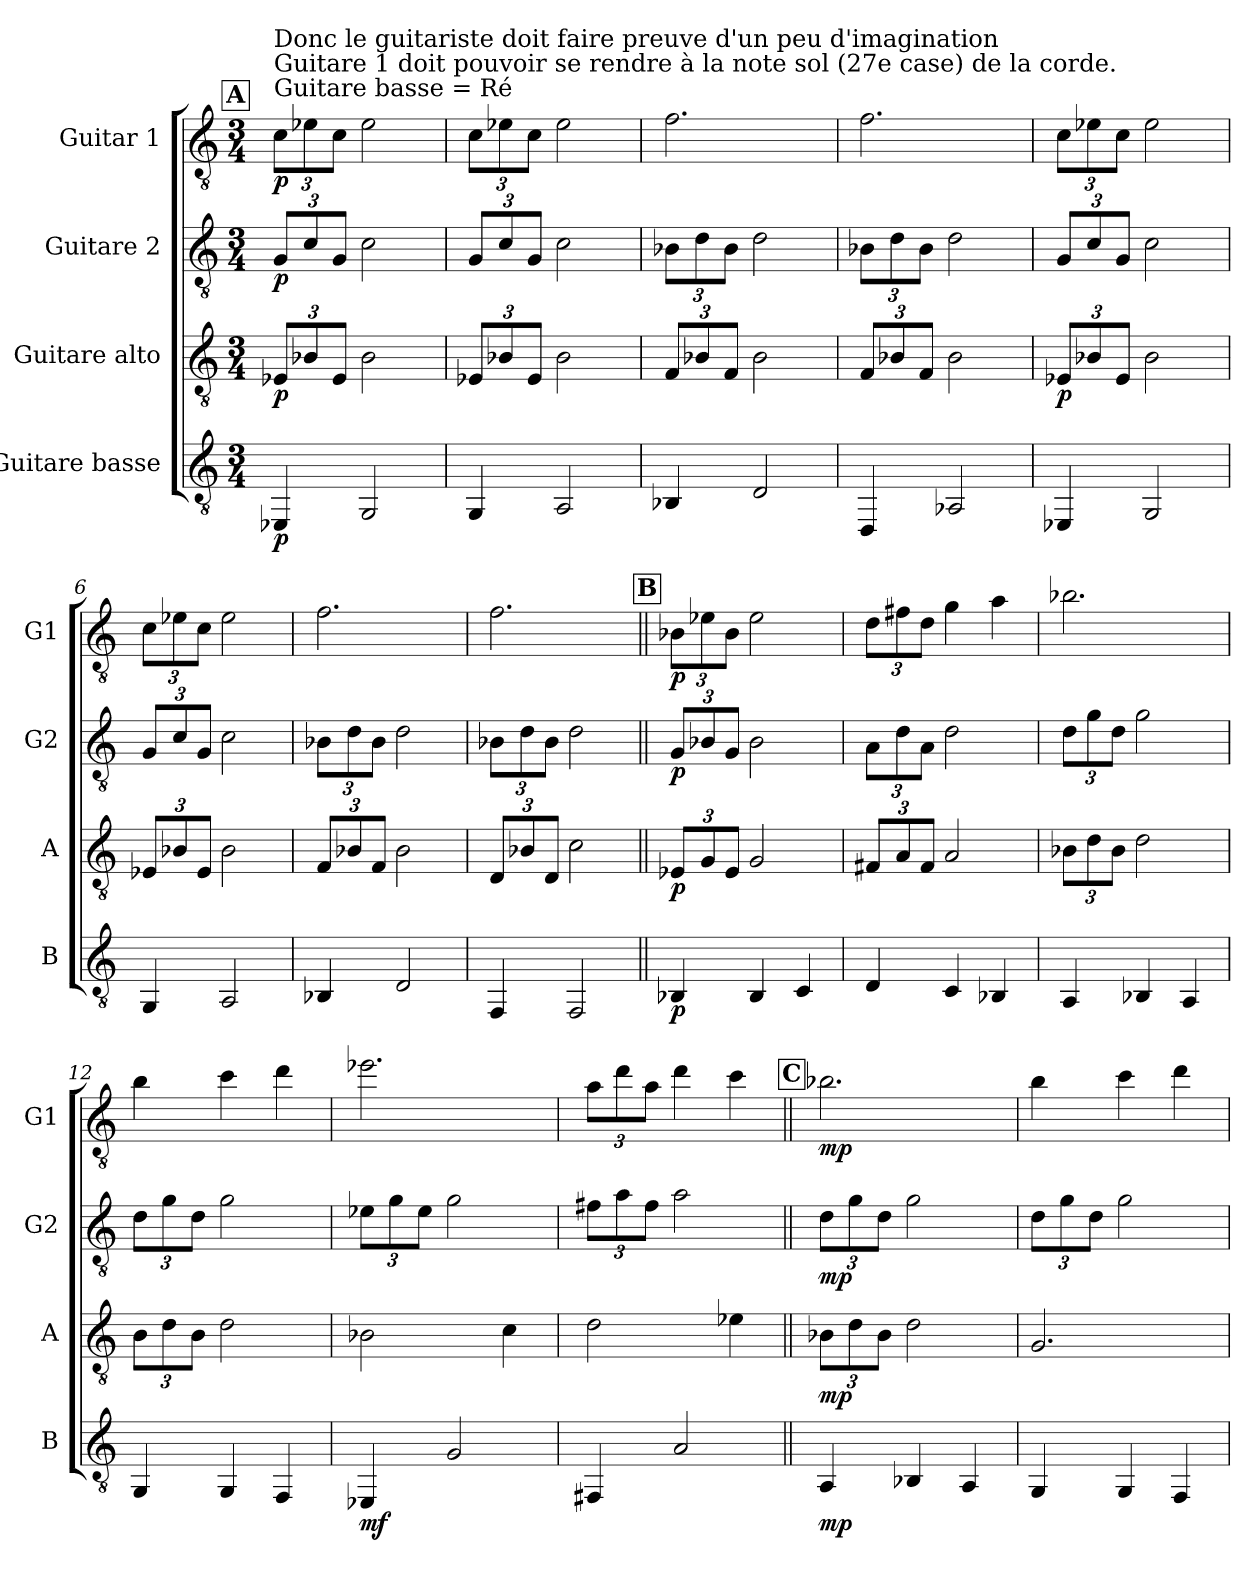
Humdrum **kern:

**kern	**dynam	**kern	**dynam	**kern	**dynam	**kern	**dynam
*part4	*part4	*part3	*part3	*part2	*part2	*part1	*part1
*staff4	*staff4	*staff3	*staff3	*staff2	*staff2	*staff1	*staff1
*I"Guitare basse	*	*I"Guitare alto	*	*I"Guitare 2	*	*I"Guitar 1	*
*I'B	*	*I'A	*	*I'G2	*	*I'G1	*
*clefGv2	*	*clefGv2	*	*clefGv2	*	*clefGv2	*
*k[]	*	*k[]	*	*k[]	*	*k[]	*
*M3/4	*	*M3/4	*	*M3/4	*	*M3/4	*
*MM80	*	*MM80	*	*MM80	*	*MM80	*
*	*	*Xbrackettup	*	*Xbrackettup	*	*Xbrackettup	*
!!LO:REH:place=s1:a:B:fs=14:t=A
=1	=1	=1	=1	=1	=1	=1	=1
!	!	!	!	!	!	!LO:TX:a:t=Guitare basse       = Ré	!
!	!	!	!	!	!	!LO:TX:a:t=Guitare 1 doit pouvoir se rendre à la note sol (27e case) de la corde.	!
!	!	!	!	!	!	!LO:TX:a:t=Donc le guitariste doit faire preuve d'un peu d'imagination	!
!	!LO:DY:b	!	!LO:DY:b	!	!LO:DY:b	!	!LO:DY:b
4EE-X/	p	12E-X/L	p	12G/L	p	12c\L	p
.	.	12B-X/	.	12c/	.	12e-X\	.
.	.	12E-/J	.	12G/J	.	12c\J	.
2GG/	.	2B-\	.	2c\	.	2e-\	.
=2	=2	=2	=2	=2	=2	=2	=2
4GG/	.	12E-X/L	.	12G/L	.	12c\L	.
.	.	12B-X/	.	12c/	.	12e-X\	.
.	.	12E-/J	.	12G/J	.	12c\J	.
2AA/	.	2B-\	.	2c\	.	2e-\	.
=3	=3	=3	=3	=3	=3	=3	=3
4BB-X/	.	12F/L	.	12B-X\L	.	2.f\	.
.	.	12B-X/	.	12d\	.	.	.
.	.	12F/J	.	12B-\J	.	.	.
2D/	.	2B-\	.	2d\	.	.	.
=4	=4	=4	=4	=4	=4	=4	=4
4DD/	.	12F/L	.	12B-X\L	.	2.f\	.
.	.	12B-X/	.	12d\	.	.	.
.	.	12F/J	.	12B-\J	.	.	.
2AA-X/	.	2B-\	.	2d\	.	.	.
=5	=5	=5	=5	=5	=5	=5	=5
!	!	!	!LO:DY:b	!	!	!	!
4EE-X/	.	12E-X/L	p	12G/L	.	12c\L	.
.	.	12B-X/	.	12c/	.	12e-X\	.
.	.	12E-/J	.	12G/J	.	12c\J	.
2GG/	.	2B-\	.	2c\	.	2e-\	.
=6	=6	=6	=6	=6	=6	=6	=6
4GG/	.	12E-X/L	.	12G/L	.	12c\L	.
.	.	12B-X/	.	12c/	.	12e-X\	.
.	.	12E-/J	.	12G/J	.	12c\J	.
2AA/	.	2B-\	.	2c\	.	2e-\	.
!!LO:LB:g=z
=7	=7	=7	=7	=7	=7	=7	=7
4BB-X/	.	12F/L	.	12B-X\L	.	2.f\	.
.	.	12B-X/	.	12d\	.	.	.
.	.	12F/J	.	12B-\J	.	.	.
2D/	.	2B-\	.	2d\	.	.	.
=8	=8	=8	=8	=8	=8	=8	=8
4FF/	.	12D/L	.	12B-X\L	.	2.f\	.
.	.	12B-X/	.	12d\	.	.	.
.	.	12D/J	.	12B-\J	.	.	.
2FF/	.	2c\	.	2d\	.	.	.
!!LO:REH:place=s1:a:B:fs=14:t=B
=9||	=9||	=9||	=9||	=9||	=9||	=9||	=9||
!	!LO:DY:b	!	!LO:DY:b	!	!LO:DY:b	!	!LO:DY:b
4BB-X/	p	12E-X/L	p	12G/L	p	12B-X\L	p
.	.	12G/	.	12B-X/	.	12e-X\	.
.	.	12E-/J	.	12G/J	.	12B-\J	.
4BB-/	.	2G/	.	2B-\	.	2e-\	.
4C/	.	.	.	.	.	.	.
=10	=10	=10	=10	=10	=10	=10	=10
4D/	.	12F#X/L	.	12A\L	.	12d\L	.
.	.	12A/	.	12d\	.	12f#X\	.
.	.	12F#/J	.	12A\J	.	12d\J	.
4C/	.	2A/	.	2d\	.	4g\	.
4BB-X/	.	.	.	.	.	4a\	.
=11	=11	=11	=11	=11	=11	=11	=11
4AA/	.	12B-X\L	.	12d\L	.	2.b-X\	.
.	.	12d\	.	12g\	.	.	.
.	.	12B-\J	.	12d\J	.	.	.
4BB-X/	.	2d\	.	2g\	.	.	.
4AA/	.	.	.	.	.	.	.
=12	=12	=12	=12	=12	=12	=12	=12
4GG/	.	12B\L	.	12d\L	.	4b\	.
.	.	12d\	.	12g\	.	.	.
.	.	12B\J	.	12d\J	.	.	.
4GG/	.	2d\	.	2g\	.	4cc\	.
4FF/	.	.	.	.	.	4dd\	.
!!LO:PB:g=z
=13	=13	=13	=13	=13	=13	=13	=13
!	!LO:DY:b	!	!	!	!	!	!
4EE-X/	mf	2B-X\	.	12e-X\L	.	2.ee-X\	.
.	.	.	.	12g\	.	.	.
.	.	.	.	12e-\J	.	.	.
2G/	.	.	.	2g\	.	.	.
.	.	4c\	.	.	.	.	.
=14	=14	=14	=14	=14	=14	=14	=14
4FF#X/	.	2d\	.	12f#X\L	.	12a\L	.
.	.	.	.	12a\	.	12dd\	.
.	.	.	.	12f#\J	.	12a\J	.
2A/	.	.	.	2a\	.	4dd\	.
.	.	4e-X\	.	.	.	4cc\	.
!!LO:REH:place=s1:a:B:fs=14:t=C
=15||	=15||	=15||	=15||	=15||	=15||	=15||	=15||
!	!LO:DY:b	!	!LO:DY:b	!	!LO:DY:b	!	!LO:DY:b
4AA/	mp	12B-X\L	mp	12d\L	mp	2.b-X\	mp
.	.	12d\	.	12g\	.	.	.
.	.	12B-\J	.	12d\J	.	.	.
4BB-X/	.	2d\	.	2g\	.	.	.
4AA/	.	.	.	.	.	.	.
=16	=16	=16	=16	=16	=16	=16	=16
4GG/	.	2.G/	.	12d\L	.	4b\	.
.	.	.	.	12g\	.	.	.
.	.	.	.	12d\J	.	.	.
4GG/	.	.	.	2g\	.	4cc\	.
4FF/	.	.	.	.	.	4dd\	.
=	=	=	=	=	=	=	=
*-	*-	*-	*-	*-	*-	*-	*-
